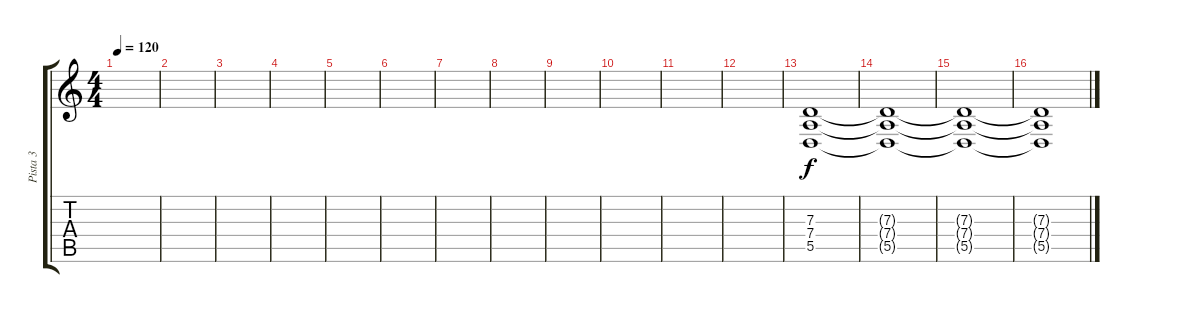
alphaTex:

\track ("Pista 3" "Pista 3") {instrument stringensemble1}
\staff {score tabs}
\tuning (E4 B3 G3 D3 A2 D2) {hide}
\ts (4 4)
\tempo 120
\clef g2
\ks c
|
|
|
|
|
|
|
|
|
|
|
|
(7.3 7.4 5.5).1 |
(7.3{t} 7.4{t} 5.5{t}).1 |
(7.3{t} 7.4{t} 5.5{t}).1 |
(7.3{t} 7.4{t} 5.5{t}).1
